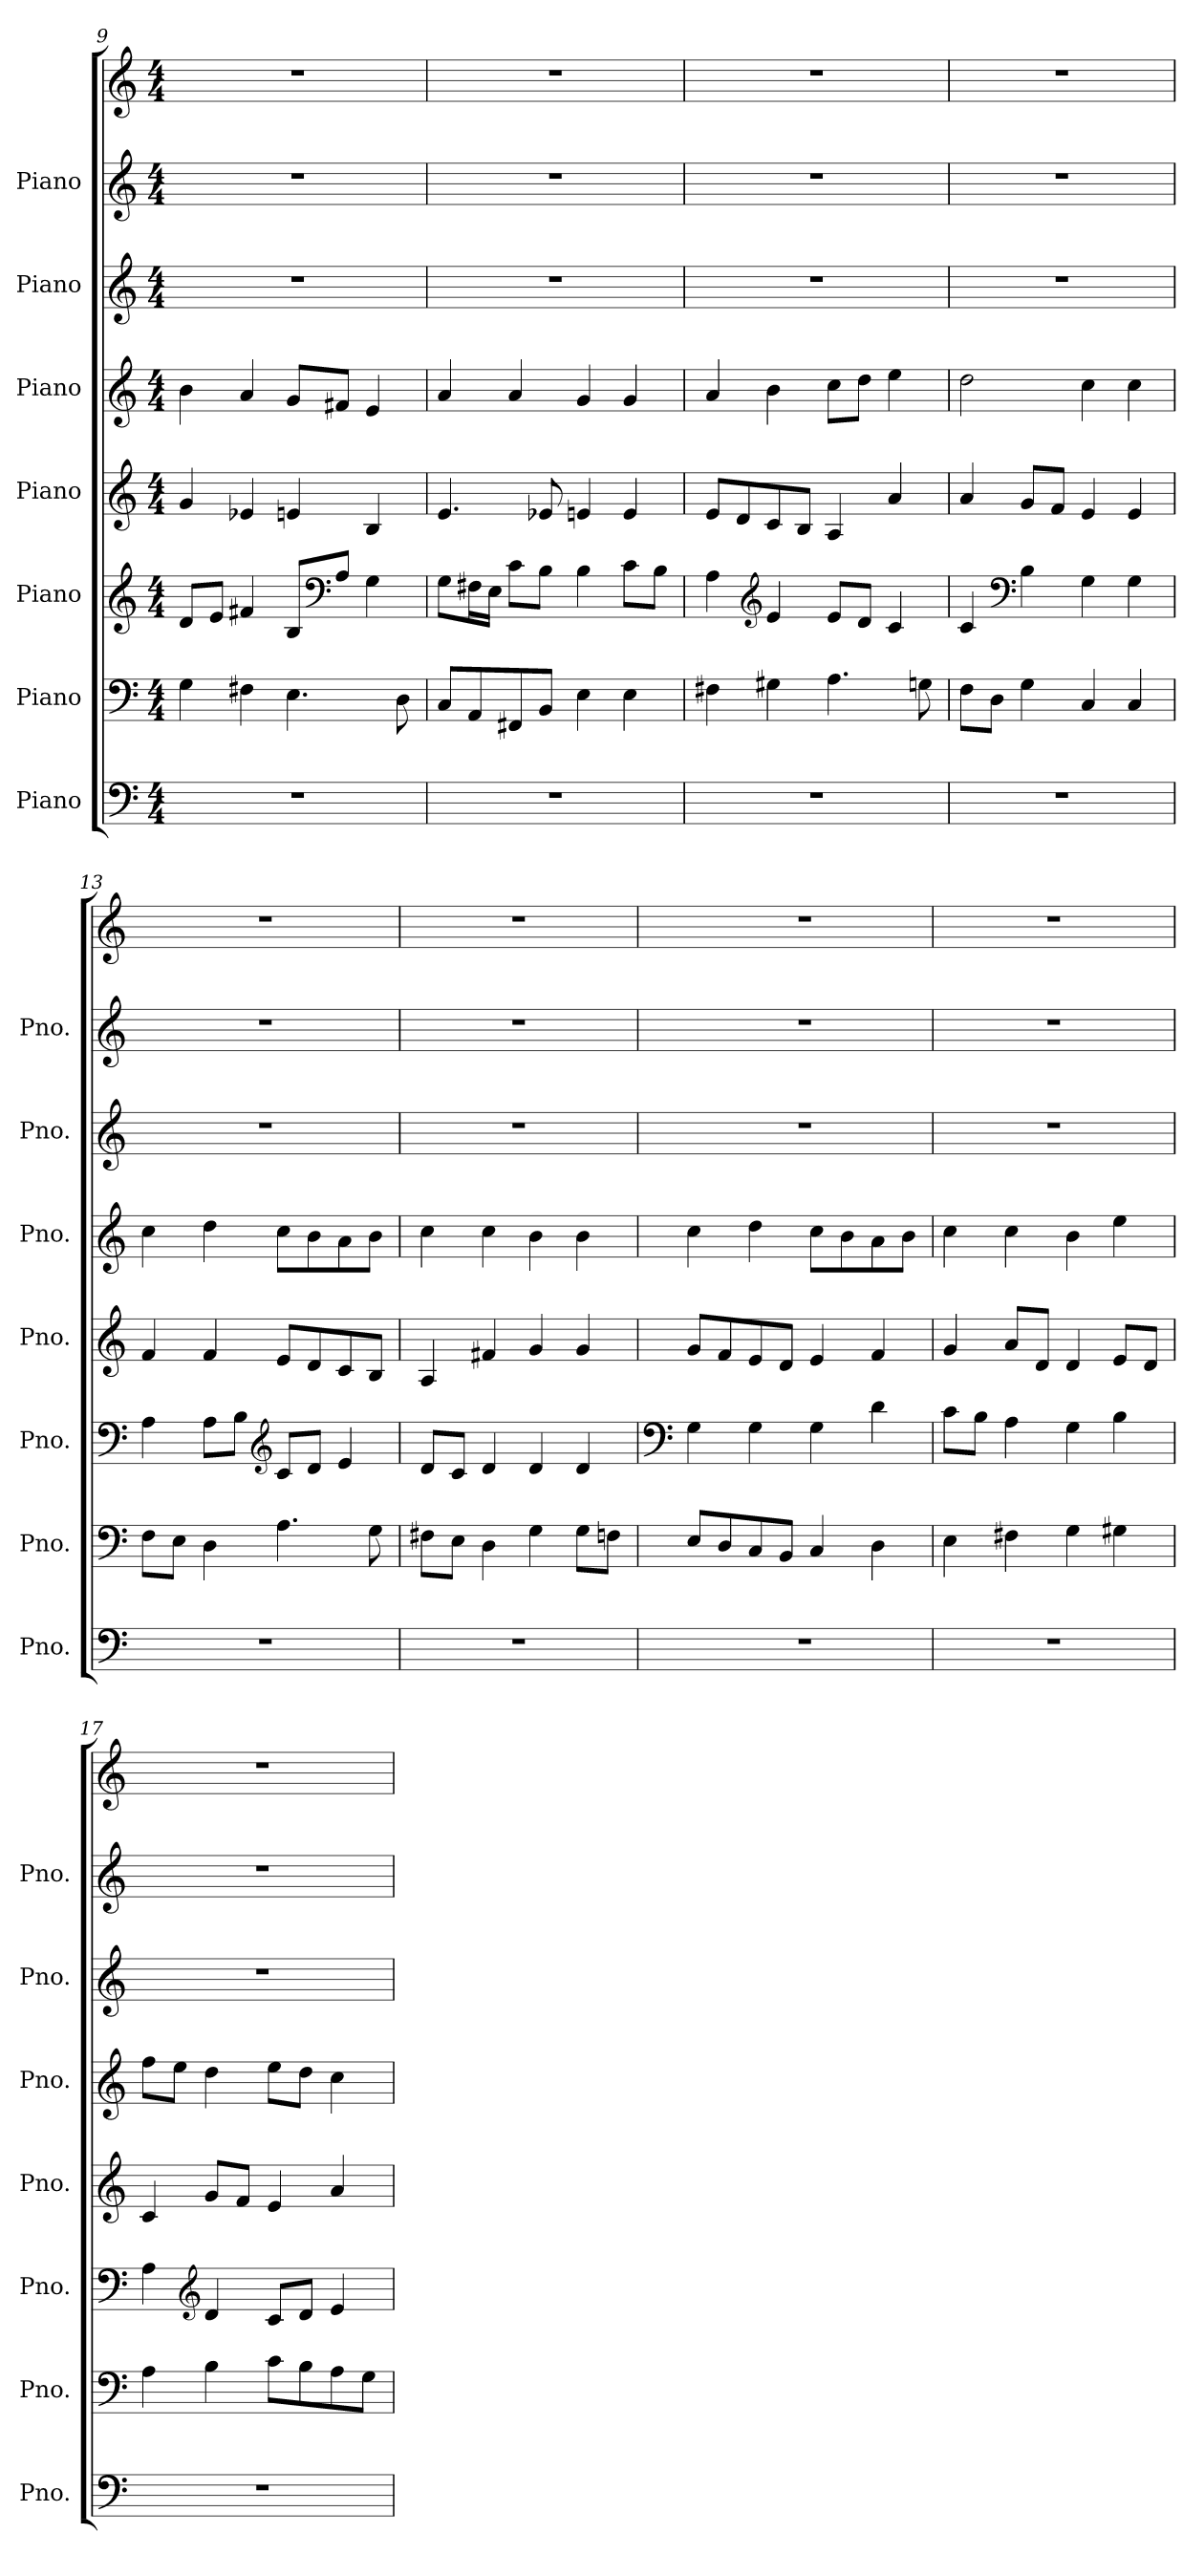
**kern	**kern	**kern	**kern	**kern	**kern	**kern	**kern
*part7	*part6	*part5	*part4	*part3	*part2	*part1	*part1
*staff8	*staff7	*staff6	*staff5	*staff4	*staff3	*staff2	*staff1
*I"Piano	*I"Piano	*I"Piano	*I"Piano	*I"Piano	*I"Piano	*I"Piano	*
*I'Pno.	*I'Pno.	*I'Pno.	*I'Pno.	*I'Pno.	*I'Pno.	*I'Pno.	*
*clefF4	*clefF4	*clefG2	*clefG2	*clefG2	*clefG2	*clefG2	*clefG2
*k[]	*k[]	*k[]	*k[]	*k[]	*k[]	*k[]	*k[]
*M4/4	*M4/4	*M4/4	*M4/4	*M4/4	*M4/4	*M4/4	*M4/4
=9	=9	=9	=9	=9	=9	=9	=9
1r	4G\	8d/L	4g/	4b\	1r	1r	1r
.	.	8e/J	.	.	.	.	.
.	4F#X\	4f#X/	4e-X/	4a/	.	.	.
.	4.E\	8B/L	4en/	8g/L	.	.	.
*	*	*clefF4	*	*	*	*	*
.	.	8A/J	.	8f#X/J	.	.	.
.	.	4G\	4B/	4e/	.	.	.
.	8D\	.	.	.	.	.	.
=10	=10	=10	=10	=10	=10	=10	=10
1r	8C/L	8G\L	4.e/	4a/	1r	1r	1r
.	8AA/	16F#X\L	.	.	.	.	.
.	.	16E\JJ	.	.	.	.	.
.	8FF#X/	8c\L	.	4a/	.	.	.
.	8BB/J	8B\J	8e-X/	.	.	.	.
.	4E\	4B\	4en/	4g/	.	.	.
.	4E\	8c\L	4e/	4g/	.	.	.
.	.	8B\J	.	.	.	.	.
=11	=11	=11	=11	=11	=11	=11	=11
1r	4F#X\	4A\	8e/L	4a/	1r	1r	1r
.	.	.	8d/	.	.	.	.
*	*	*clefG2	*	*	*	*	*
.	4G#X\	4e/	8c/	4b\	.	.	.
.	.	.	8B/J	.	.	.	.
.	4.A\	8e/L	4A/	8cc\L	.	.	.
.	.	8d/J	.	8dd\J	.	.	.
.	.	4c/	4a/	4ee\	.	.	.
.	8Gn\	.	.	.	.	.	.
!!LO:PB:g=z
=12	=12	=12	=12	=12	=12	=12	=12
1r	8F\L	4c/	4a/	2dd\	1r	1r	1r
.	8D\J	.	.	.	.	.	.
*	*	*clefF4	*	*	*	*	*
.	4G\	4B\	8g/L	.	.	.	.
.	.	.	8f/J	.	.	.	.
.	4C/	4G\	4e/	4cc\	.	.	.
.	4C/	4G\	4e/	4cc\	.	.	.
=13	=13	=13	=13	=13	=13	=13	=13
1r	8F\L	4A\	4f/	4cc\	1r	1r	1r
.	8E\J	.	.	.	.	.	.
.	4D\	8A\L	4f/	4dd\	.	.	.
.	.	8B\J	.	.	.	.	.
*	*	*clefG2	*	*	*	*	*
.	4.A\	8c/L	8e/L	8cc\L	.	.	.
.	.	8d/J	8d/	8b\	.	.	.
.	.	4e/	8c/	8a\	.	.	.
.	8G\	.	8B/J	8b\J	.	.	.
=14	=14	=14	=14	=14	=14	=14	=14
1r	8F#X\L	8d/L	4A/	4cc\	1r	1r	1r
.	8E\J	8c/J	.	.	.	.	.
.	4D\	4d/	4f#X/	4cc\	.	.	.
.	4G\	4d/	4g/	4b\	.	.	.
.	8G\L	4d/	4g/	4b\	.	.	.
.	8Fn\J	.	.	.	.	.	.
=15	=15	=15	=15	=15	=15	=15	=15
*	*	*clefF4	*	*	*	*	*
1r	8E/L	4G\	8g/L	4cc\	1r	1r	1r
.	8D/	.	8f/	.	.	.	.
.	8C/	4G\	8e/	4dd\	.	.	.
.	8BB/J	.	8d/J	.	.	.	.
.	4C/	4G\	4e/	8cc\L	.	.	.
.	.	.	.	8b\	.	.	.
.	4D\	4d\	4f/	8a\	.	.	.
.	.	.	.	8b\J	.	.	.
=16	=16	=16	=16	=16	=16	=16	=16
1r	4E\	8c\L	4g/	4cc\	1r	1r	1r
.	.	8B\J	.	.	.	.	.
.	4F#X\	4A\	8a/L	4cc\	.	.	.
.	.	.	8d/J	.	.	.	.
.	4G\	4G\	4d/	4b\	.	.	.
.	4G#X\	4B\	8e/L	4ee\	.	.	.
.	.	.	8d/J	.	.	.	.
!!LO:PB:g=z
=17	=17	=17	=17	=17	=17	=17	=17
1r	4A\	4A\	4c/	8ff\L	1r	1r	1r
.	.	.	.	8ee\J	.	.	.
*	*	*clefG2	*	*	*	*	*
.	4B\	4d/	8g/L	4dd\	.	.	.
.	.	.	8f/J	.	.	.	.
.	8c\L	8c/L	4e/	8ee\L	.	.	.
.	8B\	8d/J	.	8dd\J	.	.	.
.	8A\	4e/	4a/	4cc\	.	.	.
.	8G\J	.	.	.	.	.	.
=	=	=	=	=	=	=	=
*-	*-	*-	*-	*-	*-	*-	*-
